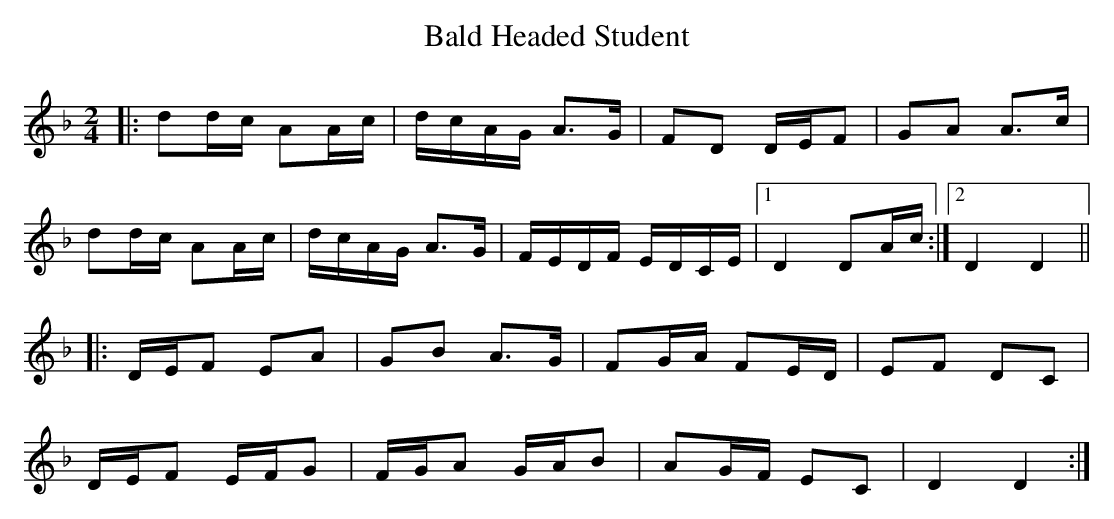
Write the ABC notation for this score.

X:1
T: Bald Headed Student
M: 2/4
L: 1/8
K: Dmin
|:dd/c/ AA/c/|d/c/A/G/ A>G|FD D/E/F|GA A>c|
dd/c/ AA/c/|d/c/A/G/ A>G|F/E/D/F/ E/D/C/E/|1 D2 DA/c/:|2 D2 D2||
|:D/E/F EA|GB A>G|FG/A/ FE/D/|EF DC|
D/E/F E/F/G|F/G/A G/A/B|AG/F/ EC|D2 D2:|
